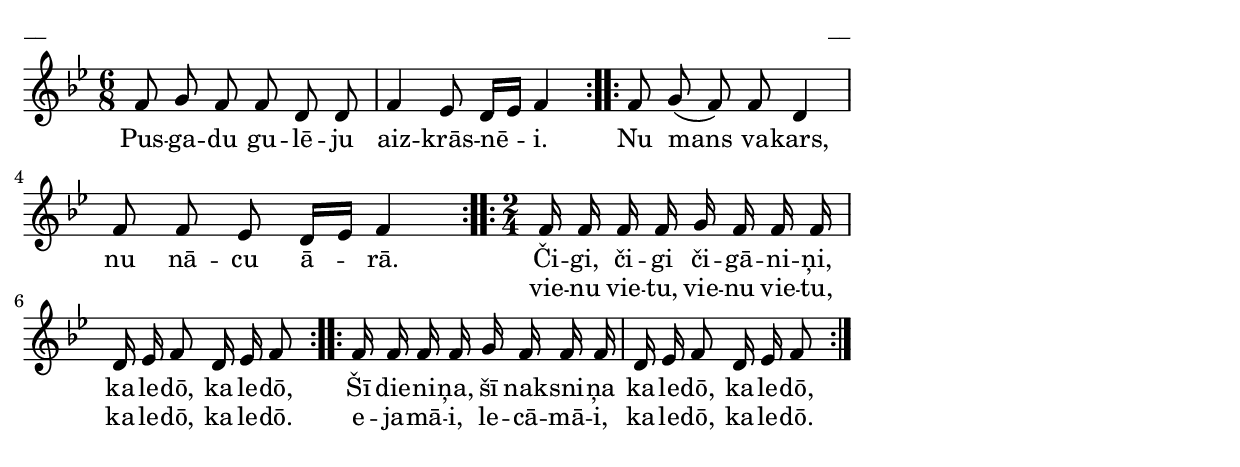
\version "2.13.16"
%\header {
%    title = "Čigi, čigi, čigāniņi"
%}
%#(set-global-staff-size 18)
\paper {
line-width = 14\cm
left-margin = 0.4\cm
between-system-padding = 0.1\cm
between-system-space = 0.1\cm
}
\layout {
indent = #0
ragged-last = ##f
}


voiceA = \relative c' {
\clef "treble"
\key bes \major
\time 6/8
\repeat volta 2 {
%MS
f8 g f f d d | f4 ees8 d16[ ees] f4
%ME
}
\repeat volta 2 {
f8 g( f) f d4 | f8 f ees d16[ ees] f4  
}
\time 2/4
\repeat volta 2 {
f16 f f f g f f f | d16 ees f8 d16 ees f8
} 
\repeat volta 2 {
f16 f f f g f f f | d16 ees f8 d16 ees f8
} 
} 

lyricA = \lyricmode {
Pus -- ga -- du gu -- lē -- ju aiz -- krās -- nē -- i. Nu mans va -- kars, nu nā -- cu ā -- rā.
Či -- gi, či -- gi či -- gā -- ni -- ņi, ka -- le -- dō, ka -- le -- dō, 
Šī die -- ni -- ņa, šī nak -- sni -- ņa ka -- le -- dō, ka -- le -- dō, 
}

lyricB = \lyricmode {
_ _ _ _ _ _ _ _ _ _ _ _ _ _ _ _ _ _ _ 
vie -- nu vie -- tu, vie -- nu vie -- tu, ka -- le -- dō, ka -- le -- dō. 
e -- ja -- mā -- i,  le -- cā -- mā -- i, ka -- le -- dō, ka -- le -- dō.
}

fullScore = <<
\new Staff {
<<
\new Voice = "voiceA" { \oneVoice \autoBeamOff \voiceA }
\lyricsto "voiceA" \new Lyrics \lyricA
\lyricsto "voiceA" \new Lyrics \lyricB
>>
}
>>

\score {
\fullScore
\header { piece = "__" opus = "__" }
}
\markup { \with-color #(x11-color 'white) \sans \smaller "__" }
\score {
\unfoldRepeats
\fullScore
\midi {
\context { \Staff \remove "Staff_performer" }
\context { \Voice \consists "Staff_performer" }
}
}



